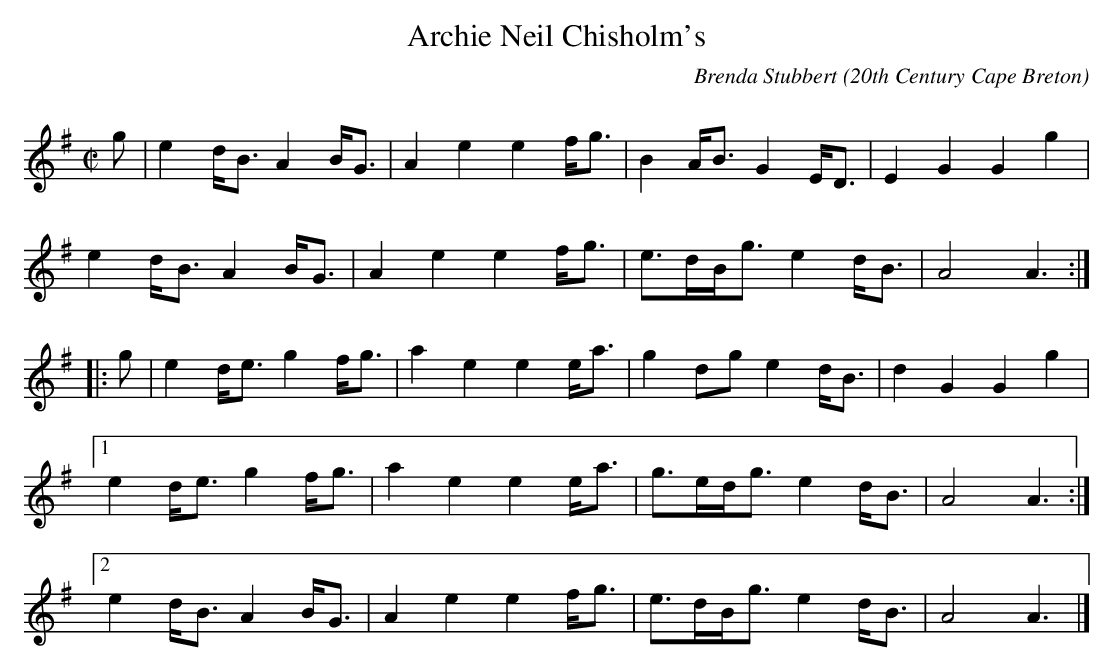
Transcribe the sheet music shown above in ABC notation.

X:1
T:Archie Neil Chisholm's
C:Brenda Stubbert
O:20th Century Cape Breton
Q:244
L:1/8
M:C|
K:Ador
g|e2 d<B A2 B<G|A2 e2 e2f<g|B2 A<B G2 E<D|E2 G2 G2 g2|
e2 d<B A2 B<G|A2 e2 e2f<g|e>dB<g e2 d<B|A4 A3:|
|:g|e2 d<e g2 f<g|a2 e2 e2 e<a|g2 dg e2 d<B|d2 G2 G2 g2|
[1e2 d<e g2 f<g|a2 e2 e2 e<a|g>ed<g e2 d<B|A4 A3:|
[2e2 d<B A2 B<G|A2 e2 e2f<g|e>dB<g e2 d<B|A4 A3|]
